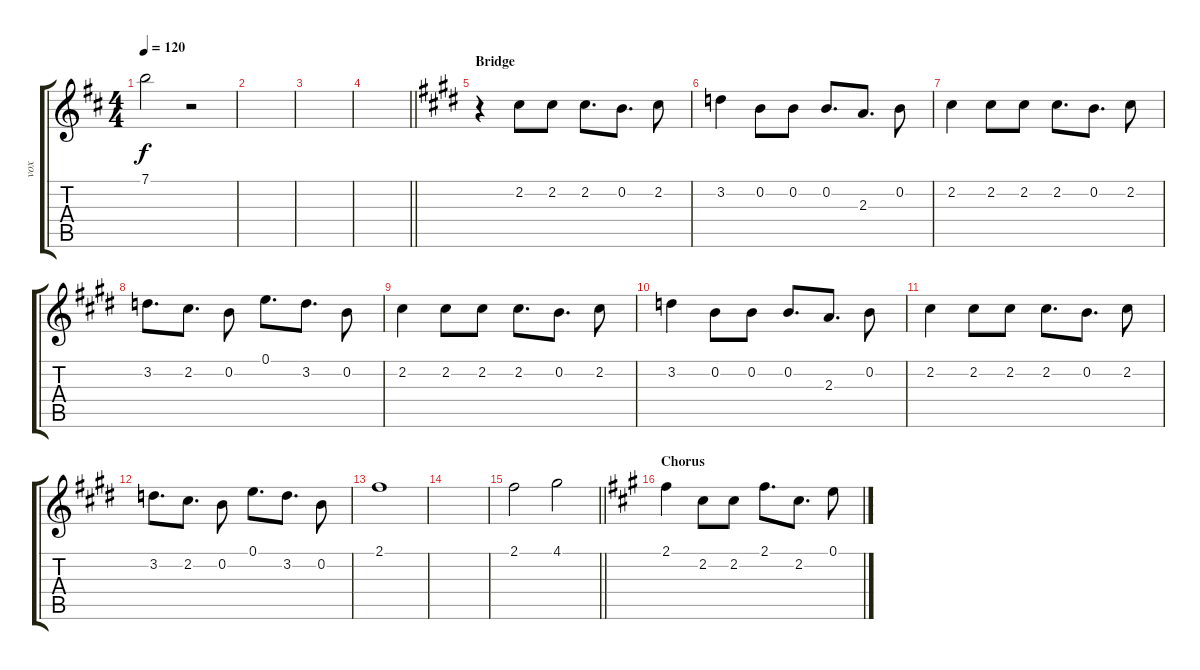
\track ("vox" "vox") {instrument acousticguitarsteel}
\staff {score tabs}
\tuning (E4 B3 G3 D3 A2 E2) {hide}
\ts (4 4)
\tempo 120
\clef g2
\ks bminor
7.1.2{dy f} r.2 |
|
|
\barLineRight lightlight
|
\section ("" "Bridge")
\ks c#minor
r.4 2.2.8 2.2.8 2.2.8{d} 0.2.8{d} 2.2.8 |
3.2.4 0.2.8 0.2.8 0.2.8{d} 2.3.8{d} 0.2.8 |
2.2.4 2.2.8 2.2.8 2.2.8{d} 0.2.8{d} 2.2.8 |
3.2.8{d} 2.2.8{d} 0.2.8 0.1.8{d} 3.2.8{d} 0.2.8 |
2.2.4 2.2.8 2.2.8 2.2.8{d} 0.2.8{d} 2.2.8 |
3.2.4 0.2.8 0.2.8 0.2.8{d} 2.3.8{d} 0.2.8 |
2.2.4 2.2.8 2.2.8 2.2.8{d} 0.2.8{d} 2.2.8 |
3.2.8{d} 2.2.8{d} 0.2.8 0.1.8{d} 3.2.8{d} 0.2.8 |
2.1.1 |
|
\barLineRight lightlight
2.1.2 4.1.2 |
\section ("" "Chorus")
\ks f#minor
2.1.4 2.2.8 2.2.8 2.1.8{d} 2.2.8{d} 0.1.8
